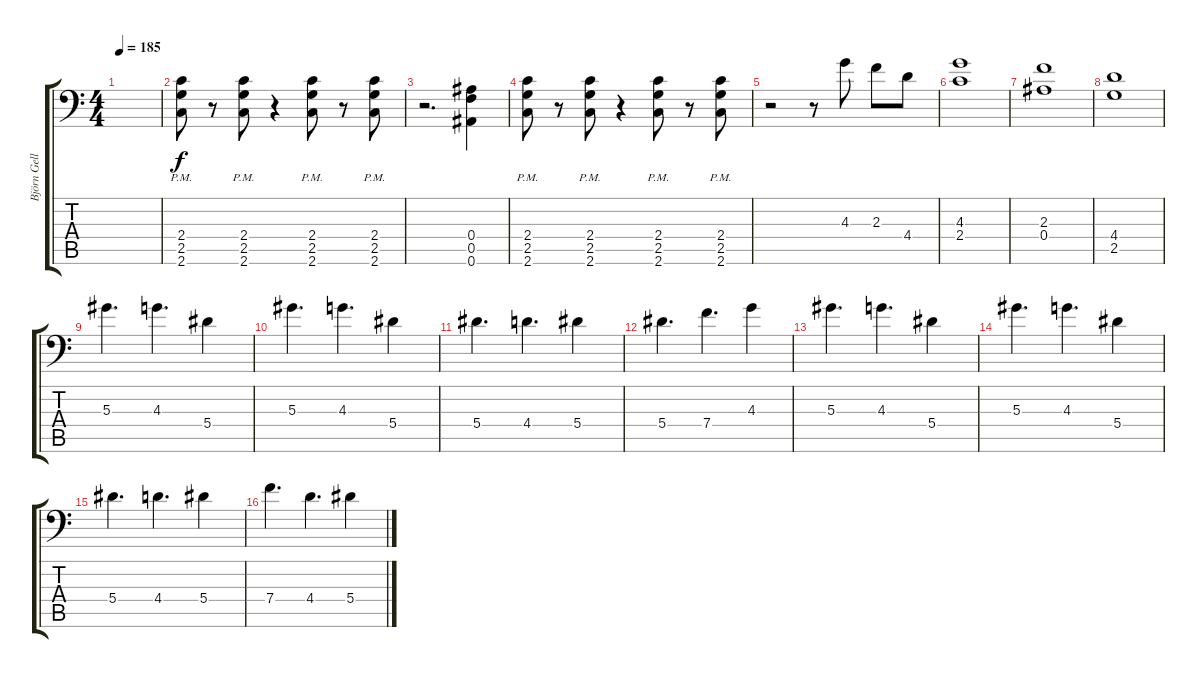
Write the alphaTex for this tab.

\track ("Björn Gellotte" "Björn Gell") {instrument distortionguitar}
\staff {score tabs}
\tuning (C4 G3 Eb3 Bb2 F2 Bb1) {hide}
\ts (4 4)
\tempo 185
\clef f4
\ks c
|
(2.4{pm} 2.5{pm} 2.6{pm}).8 r.8 (2.4{pm} 2.5{pm} 2.6{pm}).8 r.4 (2.4{pm} 2.5{pm} 2.6{pm}).8 r.8 (2.4{pm} 2.5{pm} 2.6{pm}).8 |
r.2{d} (0.4 0.5 0.6).4 |
(2.4{pm} 2.5{pm} 2.6{pm}).8 r.8 (2.4{pm} 2.5{pm} 2.6{pm}).8 r.4 (2.4{pm} 2.5{pm} 2.6{pm}).8 r.8 (2.4{pm} 2.5{pm} 2.6{pm}).8 |
r.2 r.8 4.3.8 2.3.8 4.4.8 |
(4.3 2.4).1 |
(2.3 0.4).1 |
(4.4 2.5).1 |
5.3.4{d} 4.3.4{d} 5.4.4 |
5.3.4{d} 4.3.4{d} 5.4.4 |
5.4.4{d} 4.4.4{d} 5.4.4 |
5.4.4{d} 7.4.4{d} 4.3.4 |
5.3.4{d} 4.3.4{d} 5.4.4 |
5.3.4{d} 4.3.4{d} 5.4.4 |
5.4.4{d} 4.4.4{d} 5.4.4 |
7.4.4{d} 4.4.4{d} 5.4.4
